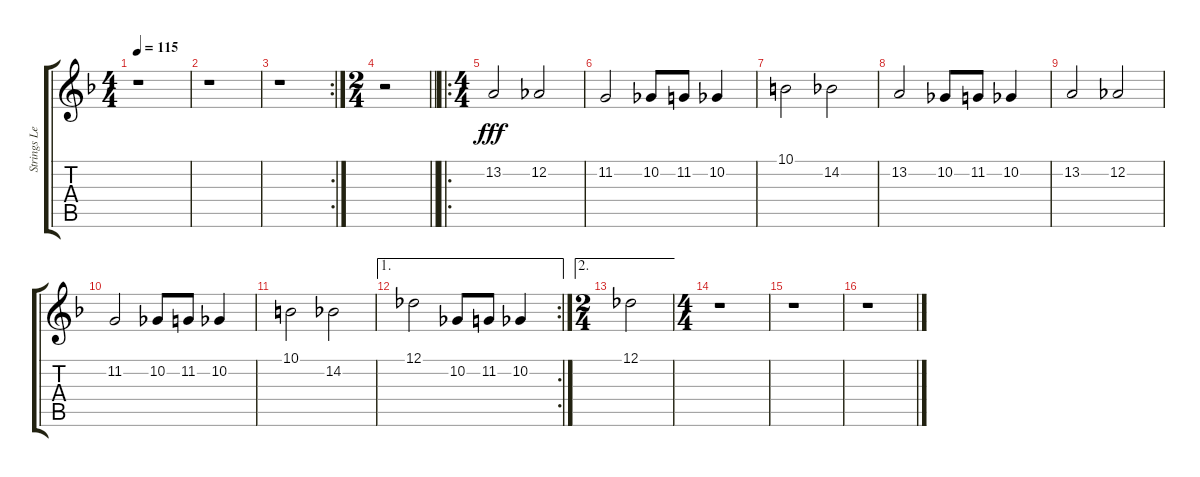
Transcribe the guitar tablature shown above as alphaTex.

\track ("Strings Left" "Strings Le") {instrument stringensemble1}
\staff {score tabs}
\tuning (Db4 Ab3 E3 B2 Gb2 Db2) {hide}
\ts (4 4)
\tempo 115
\clef g2
\ks f
r.1{dy fff} |
r.1 |
\rc 2
r.1 |
\ts (2 4)
\barLineRight lightlight
r.2 |
\ro
\ts (4 4)
13.2.2 12.2.2 |
11.2.2 10.2.8 11.2.8 10.2.4 |
10.1.2 14.2.2 |
13.2.2 10.2.8 11.2.8 10.2.4 |
13.2.2 12.2.2 |
11.2.2 10.2.8 11.2.8 10.2.4 |
10.1.2 14.2.2 |
\ae 1
\rc 2
12.1.2 10.2.8 11.2.8 10.2.4 |
\ae 2
\ts (2 4)
12.1.2 |
\ts (4 4)
r.1 |
r.1 |
r.1
